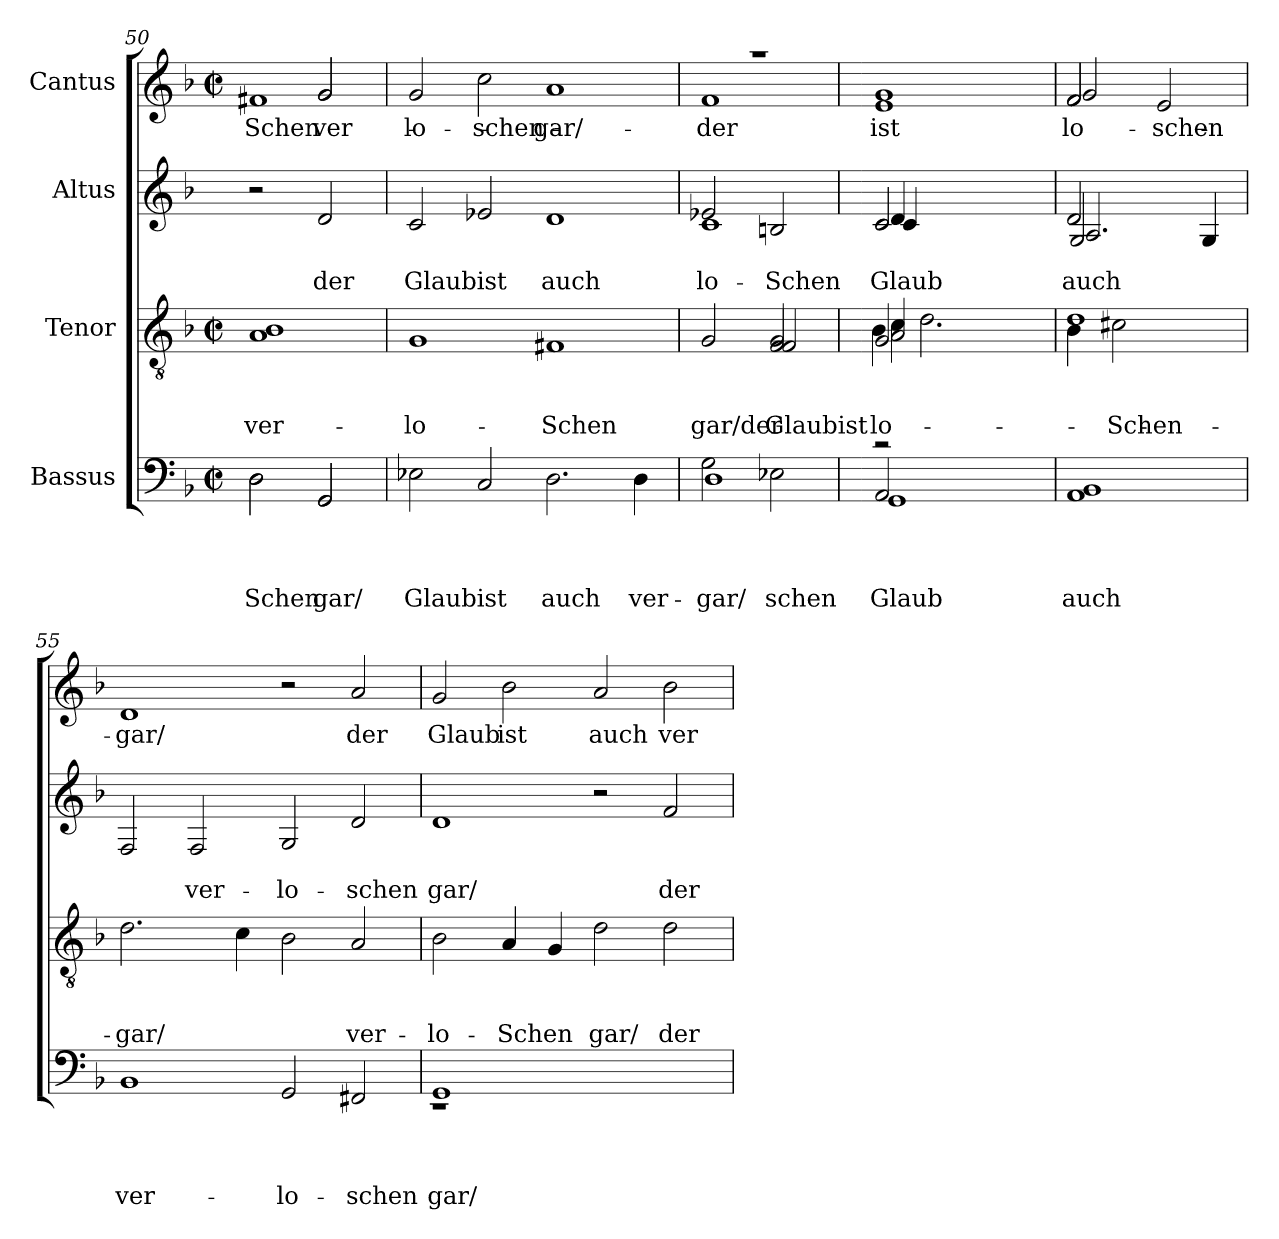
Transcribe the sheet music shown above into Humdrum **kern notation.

**kern	**text	**text	**text	**text	**kern	**text	**text	**text	**kern	**text	**text	**kern	**text
*part4	*part4	*part4	*part4	*part4	*part3	*part3	*part3	*part3	*part2	*part2	*part2	*part1	*part1
*staff4	*staff4	*staff4	*staff4	*staff4	*staff3	*staff3	*staff3	*staff3	*staff2	*staff2	*staff2	*staff1	*staff1
*I"Bassus	*	*	*	*	*I"Tenor	*	*	*	*I"Altus	*	*	*I"Cantus	*
*clefF4	*	*	*	*	*clefGv2	*	*	*	*clefG2	*	*	*clefG2	*
*k[b-]	*	*	*	*	*k[b-]	*	*	*	*k[b-]	*	*	*k[b-]	*
*F:	*	*	*	*	*F:	*	*	*	*F:	*	*	*F:	*
*M2/2	*	*	*	*	*M2/2	*	*	*	*	*	*	*M2/2	*
*met(c|)	*	*	*	*	*met(c|)	*	*	*	*	*	*	*met(c|)	*
=50	=50	=50	=50	=50	=50	=50	=50	=50	=50	=50	=50	=50	=50
!	!	!	!	!LO:LY:b	!	!	!	!LO:LY:b	!	!	!	!	!LO:LY:b
*^	*	*	*	*	*	*	*	*	*	*	*	*^	*
*	*	*	*	*	*	*	*	*	*	*	*	*	*	*^	*
2D\	2D\	.	.	.	-Schen	1A 1B-	.	.	ver-	2r	.	.	1f#X	2ryy	2ryy	-Schen
!	!	!	!	!	!LO:LY:b	!	!	!	!	!	!	!	!	!	!	!
!	!	!	!	!	!LO:LY:b	!	!	!	!	!	!	!LO:LY:b	!	!	!	!LO:LY:b
!	!	!	!	!	!	!	!	!	!	!	!	!	!	!	!	!LO:LY:b
2GG/	2GG/	.	.	.	gar/	.	.	.	.	2d/	.	der	.	2g/	2g/	ver-
=51	=51	=51	=51	=51	=51	=51	=51	=51	=51	=51	=51	=51	=51	=51	=51	=51
!	!	!	!	!	!LO:LY:b	!	!	!	!LO:LY:b	!	!	!LO:LY:b	!	!	!	!LO:LY:b
*v	*v	*	*	*	*	*	*	*	*	*	*	*	*v	*v	*v	*
2E-X\	.	.	.	Glaubist	1G	.	.	-lo-	2c/	.	Glaubist	2g/	-lo-
!	!	!	!	!	!	!	!	!	!	!	!	!	!LO:LY:b
2C/	.	.	.	.	.	.	.	.	2e-X/	.	.	2cc\	-schen
!	!	!	!	!LO:LY:b	!	!	!	!LO:LY:b	!	!	!LO:LY:b	!	!LO:LY:b
2.D\	.	.	.	auch	1F#X	.	.	-Schen	1d	.	auch	1a	gar/
!	!	!	!	!LO:LY:b	!	!	!	!	!	!	!	!	!
4D\	.	.	.	ver-	.	.	.	.	.	.	.	.	.
=52	=52	=52	=52	=52	=52	=52	=52	=52	=52	=52	=52	=52	=52
!	!	!	!	!LO:LY:b	!	!	!	!	!	!	!	!	!
*^	*	*	*	*	*	*	*	*	*	*	*	*	*
!	!	!	!	!	!LO:LY:b	!	!	!	!LO:LY:b	!	!	!LO:LY:b	!	!
*	*	*	*	*	*	*^	*	*	*	*^	*	*	*	*
*	*	*	*	*	*	*	*^	*	*	*	*	*	*	*	*	*
!	!	!	!	!	!	!	!	!	!	!	!	!	!	!	!LO:LY:b	!	!LO:LY:b
*	*	*	*	*	*	*	*	*	*	*	*	*	*	*	*	*^	*
2G\	1D	.	.	.	gar/	2G/	2ryy	2ryy	.	.	gar/der	2e-X/	1c	.	lo-	1raa	1f	der
!	!	!	!	!	!LO:LY:b	!	!	!	!	!	!LO:LY:b	!	!	!	!LO:LY:b	!	!	!
2E-X\	.	.	.	.	-schen	2G/	2F/	2F/	.	.	Glaubist	2Bn/	.	.	-Schen	.	.	.
*	*	*	*	*	*	*	*	*	*	*	*	*v	*v	*	*	*	*	*
*	*	*	*	*	*	*	*	*	*	*	*	*	*	*	*v	*v	*
!!LO:LB:g=z
=53	=53	=53	=53	=53	=53	=53	=53	=53	=53	=53	=53	=53	=53	=53	=53	=53
!	!	!	!	!	!LO:LY:b	!	!	!	!	!	!	!	!	!	!	!
*	*^	*	*	*	*	*	*	*	*	*	*	*	*	*	*	*
!	!	!	!	!	!	!LO:LY:b	!	!	!	!	!	!LO:LY:b	!	!	!	!	!
!	!	!	!	!	!	!	!	!	!	!	!	!LO:LY:b	!	!	!	!	!
!	!	!	!	!	!	!	!	!	!	!	!	!LO:LY:b	!	!	!LO:LY:b	!	!
*	*	*	*	*	*	*	*	*	*^	*	*	*	*^	*	*	*	*
!	!	!	!	!	!	!	!	!	!	!	!	!	!	!	!	!	!LO:LY:b	!	!
*	*	*	*	*	*	*	*	*	*	*	*	*	*	*	*^	*	*	*	*
!	!	!	!	!	!	!	!	!	!	!	!	!	!	!	!	!	!	!LO:LY:b	!	!LO:LY:b
*	*	*	*	*	*	*	*	*	*	*	*	*	*	*	*	*^	*	*	*	*
2rc	2AA/	1GG	.	.	.	Glaub	2G/	2A/	4B-\	4c\	.	.	-lo-	2c/	2c/	4d/	4c/	.	Glaub	1e 1g	ist
.	.	.	.	.	.	.	.	.	2.ryy	2.d\	.	.	.	.	.	2ryy	2ryy	.	.	.	.
2ryy	2ryy	.	.	.	.	.	2ryy	2ryy	.	.	.	.	.	2ryy	2ryy	.	.	.	.	.	.
.	.	.	.	.	.	.	.	.	.	.	.	.	.	.	.	4ryy	4ryy	.	.	.	.
*v	*v	*v	*	*	*	*	*	*	*	*	*	*	*	*	*	*	*	*	*	*	*
*	*	*	*	*	*v	*v	*v	*v	*	*	*	*	*	*	*	*	*	*	*
=54	=54	=54	=54	=54	=54	=54	=54	=54	=54	=54	=54	=54	=54	=54	=54	=54
!	!	!	!	!LO:LY:b	!	!	!	!	!	!	!	!	!	!LO:LY:b	!	!
*	*	*	*	*	*^	*	*	*	*	*	*	*	*	*	*	*
!	!	!	!	!	!	!	!	!	!	!	!	!	!	!	!LO:LY:b	!	!LO:LY:b
*	*	*	*	*	*	*	*	*	*	*	*	*	*	*	*	*^	*
!	!	!	!	!	!	!	!	!	!	!	!	!	!	!	!	!	!	!LO:LY:b
*	*	*	*	*	*	*	*	*	*	*	*	*	*	*	*	*	*^	*
!	!	!	!	!	!	!	!	!	!	!	!	!	!	!	!	!	!	!	!LO:LY:b
*	*	*	*	*	*	*	*	*	*	*	*	*v	*v	*	*	*	*	*	*
1AA 1BB-	.	.	.	auch	1d	4B-\	.	.	.	2d/	2G/	2.A/	.	auch	2f/	2g/	2f/	-lo-
!	!	!	!	!	!	!	!	!	!LO:LY:b	!	!	!	!	!	!	!	!	!
.	.	.	.	.	.	2c#X\	.	.	-Schen	.	.	.	.	.	.	.	.	.
!	!	!	!	!	!	!	!	!	!	!	!	!	!	!	!	!	!	!LO:LY:b
.	.	.	.	.	.	.	.	.	.	2ryy	2ryy	.	.	.	2ryy	2ryy	2e/	-schen
.	.	.	.	.	.	4ryy	.	.	.	.	.	4G/	.	.	.	.	.	.
*	*	*	*	*	*	*	*	*	*	*	*	*	*	*	*v	*v	*v	*
=55	=55	=55	=55	=55	=55	=55	=55	=55	=55	=55	=55	=55	=55	=55	=55	=55
!	!	!	!	!LO:LY:b	!	!	!	!	!LO:LY:b	!	!	!	!	!	!	!LO:LY:b
*	*	*	*	*	*v	*v	*	*	*	*	*	*	*	*	*	*
*	*	*	*	*	*	*	*	*	*v	*v	*v	*	*	*	*
1BB-	.	.	.	ver-	2.d\	.	.	gar/	2F/	.	.	1d	gar/
!	!	!	!	!	!	!	!	!	!	!	!LO:LY:b	!	!
.	.	.	.	.	.	.	.	.	2F/	.	ver-	.	.
.	.	.	.	.	4c\	.	.	.	.	.	.	.	.
!	!	!	!	!LO:LY:b	!	!	!	!	!	!	!LO:LY:b	!	!
2GG/	.	.	.	-lo-	2B-\	.	.	.	2G/	.	-lo-	2r	.
!	!	!	!	!LO:LY:b	!	!	!	!LO:LY:b	!	!	!LO:LY:b	!	!LO:LY:b
2FF#X/	.	.	.	-schen	2A/	.	.	ver-	2d/	.	-schen	2a/	der
=56	=56	=56	=56	=56	=56	=56	=56	=56	=56	=56	=56	=56	=56
*^	*	*	*	*	*	*	*	*	*	*	*	*	*
!	!LO:N:vis=1	!	!	!	!LO:LY:b	!	!	!	!LO:LY:b	!	!	!LO:LY:b	!	!LO:LY:b
1GG	0rEE	.	.	.	gar/	2B-\	.	.	-lo-	1d	.	gar/	2g/	Glaub
!	!	!	!	!	!	!	!	!	!LO:LY:b	!	!	!	!	!LO:LY:b
.	.	.	.	.	.	4A/	.	.	-Schen	.	.	.	2b-\	ist
.	.	.	.	.	.	4G/	.	.	.	.	.	.	.	.
!	!	!	!	!	!	!	!	!	!LO:LY:b	!	!	!	!	!LO:LY:b
1ryy	.	.	.	.	.	2d\	.	.	gar/	2r	.	.	2a/	auch
!	!	!	!	!	!	!	!	!	!LO:LY:b	!	!	!LO:LY:b	!	!LO:LY:b
.	.	.	.	.	.	2d\	.	.	der	2f/	.	der	2b-\	ver-
*v	*v	*	*	*	*	*	*	*	*	*	*	*	*	*
=	=	=	=	=	=	=	=	=	=	=	=	=	=
*-	*-	*-	*-	*-	*-	*-	*-	*-	*-	*-	*-	*-	*-
